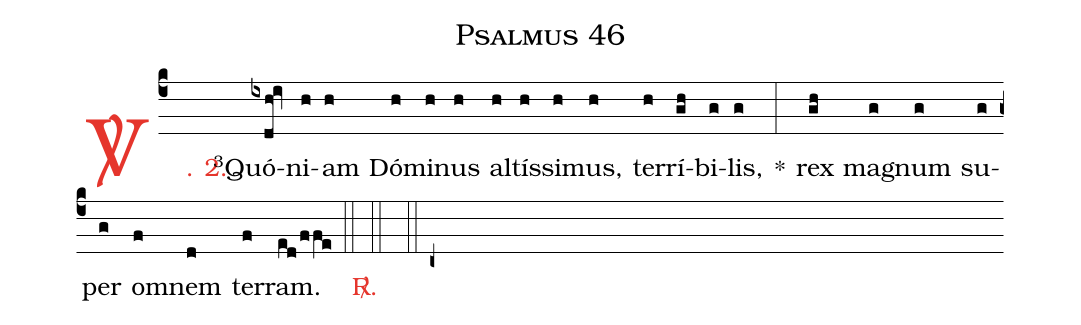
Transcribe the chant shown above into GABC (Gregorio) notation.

name: Psalmus 46;
%%
(c4)

<c><sp>V/</sp>. 2.</c>() <v>\VSup{3}</v>Quó(ixdh!iv)ni(h)am(h) Dó(h)mi(h)nus(h) al(h)tís(h)si(h)mus,(h) ter(h)rí(gh)bi(g)lis,(g) *(:) rex(gh) ma(g)gnum(g) su(g)per(g) om(f)nem(d) ter(f)ram.(ed/ffe)

(::)

<c><sp>R/</sp>.</c>(::)

(::)

(c+)
